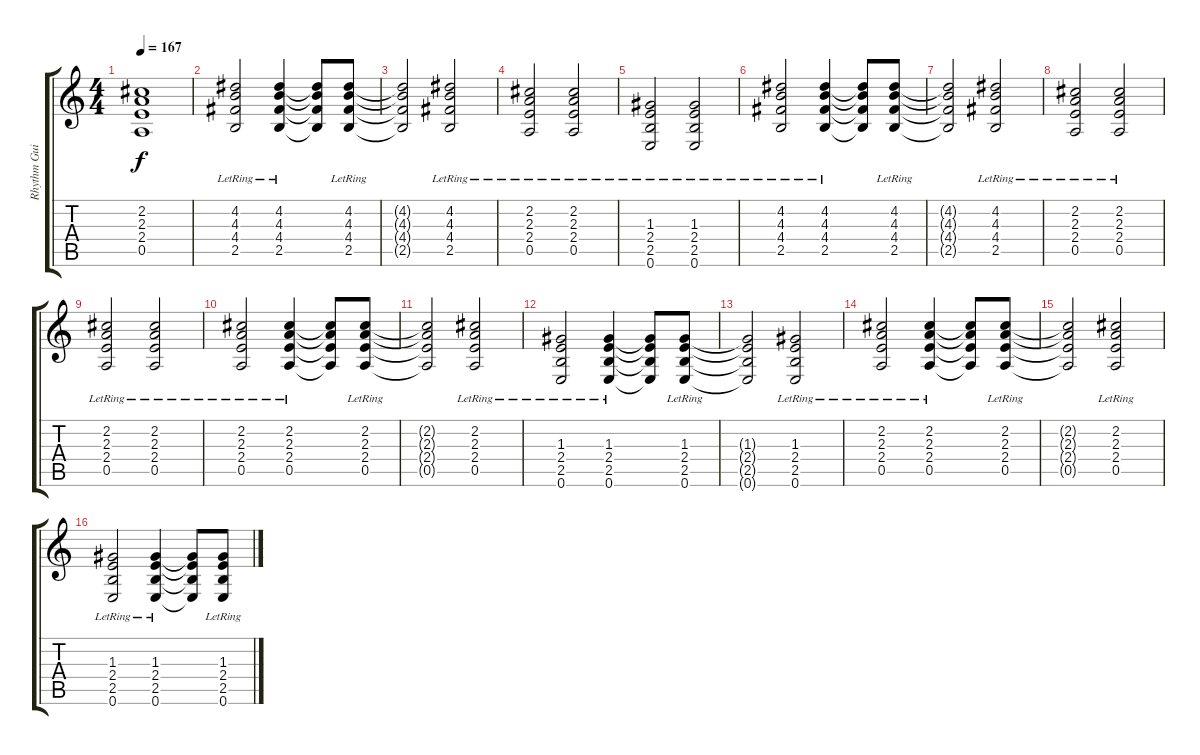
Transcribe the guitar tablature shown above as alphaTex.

\track ("Rhythm Guitar 2" "Rhythm Gui") {instrument overdrivenguitar}
\staff {score tabs}
\tuning (E4 B3 G3 D3 A2 E2) {hide}
\ts (4 4)
\tempo 167
\clef g2
\ks c
(2.2{t} 2.3{t} 2.4{t} 0.5{t}).1{dy f} |
(4.2{lr} 4.3{lr} 4.4{lr} 2.5{lr}).2 (4.2{lr} 4.3{lr} 4.4{lr} 2.5{lr}).4 (4.2{t} 4.3{t} 4.4{t} 2.5{t}).8 (4.2{lr} 4.3{lr} 4.4{lr} 2.5{lr}).8 |
(4.2{t} 4.3{t} 4.4{t} 2.5{t}).2 (4.2{lr} 4.3{lr} 4.4{lr} 2.5{lr}).2 |
(2.2{lr} 2.3{lr} 2.4{lr} 0.5{lr}).2 (2.2{lr} 2.3{lr} 2.4{lr} 0.5{lr}).2 |
(1.3{lr} 2.4{lr} 2.5{lr} 0.6{lr}).2 (1.3{lr} 2.4{lr} 2.5{lr} 0.6{lr}).2 |
(4.2{lr} 4.3{lr} 4.4{lr} 2.5{lr}).2 (4.2{lr} 4.3{lr} 4.4{lr} 2.5{lr}).4 (4.2{t} 4.3{t} 4.4{t} 2.5{t}).8 (4.2{lr} 4.3{lr} 4.4{lr} 2.5{lr}).8 |
(4.2{t} 4.3{t} 4.4{t} 2.5{t}).2 (4.2{lr} 4.3{lr} 4.4{lr} 2.5{lr}).2 |
(2.2{lr} 2.3{lr} 2.4{lr} 0.5{lr}).2 (2.2{lr} 2.3{lr} 2.4{lr} 0.5{lr}).2 |
(2.2{lr} 2.3{lr} 2.4{lr} 0.5{lr}).2 (2.2{lr} 2.3{lr} 2.4{lr} 0.5{lr}).2 |
(2.2 2.3 2.4{lr} 0.5{lr}).2 (2.2 2.3 2.4{lr} 0.5{lr}).4 (2.2{t} 2.3{t} 2.4{t} 0.5{t}).8 (2.2 2.3 2.4{lr} 0.5{lr}).8 |
(2.2{t} 2.3{t} 2.4{t} 0.5{t}).2 (2.2 2.3 2.4{lr} 0.5{lr}).2 |
(1.3{lr} 2.4{lr} 2.5{lr} 0.6{lr}).2 (1.3{lr} 2.4{lr} 2.5{lr} 0.6{lr}).4 (1.3{t} 2.4{t} 2.5{t} 0.6{t}).8 (1.3{lr} 2.4{lr} 2.5{lr} 0.6{lr}).8 |
(1.3{t} 2.4{t} 2.5{t} 0.6{t}).2 (1.3{lr} 2.4{lr} 2.5{lr} 0.6{lr}).2 |
(2.2 2.3 2.4{lr} 0.5{lr}).2 (2.2 2.3 2.4{lr} 0.5{lr}).4 (2.2{t} 2.3{t} 2.4{t} 0.5{t}).8 (2.2 2.3 2.4{lr} 0.5{lr}).8 |
(2.2{t} 2.3{t} 2.4{t} 0.5{t}).2 (2.2 2.3 2.4{lr} 0.5{lr}).2 |
(1.3{lr} 2.4{lr} 2.5{lr} 0.6{lr}).2 (1.3{lr} 2.4{lr} 2.5{lr} 0.6{lr}).4 (1.3{t} 2.4{t} 2.5{t} 0.6{t}).8 (1.3{lr} 2.4{lr} 2.5{lr} 0.6{lr}).8
